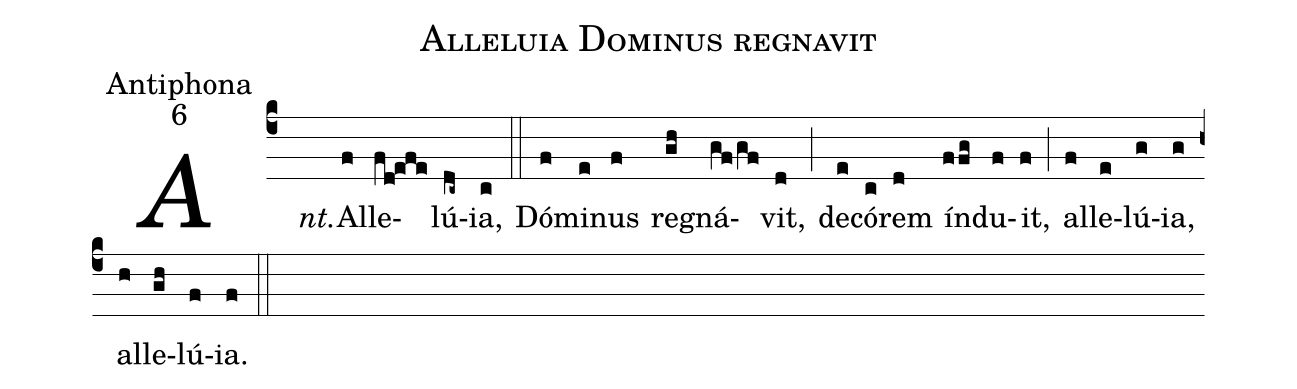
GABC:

name:Alleluia Dominus regnavit;
office-part:Antiphona;
mode:6;
%%
(c4) <i>Ant.</i>() Al(f)le(fd!efe)lú(dc~)ia,(c) (::) Dó(f)mi(e)nus(f) re(gh)gná(gf/gf)vit,(d) (;) de(e)có(c)rem(d) ín(ffg)du(f)it,(f) (;) al(f)le(e)lú(g)ia,(g) al(h)le(gh)lú(f)ia.(f) (::)
